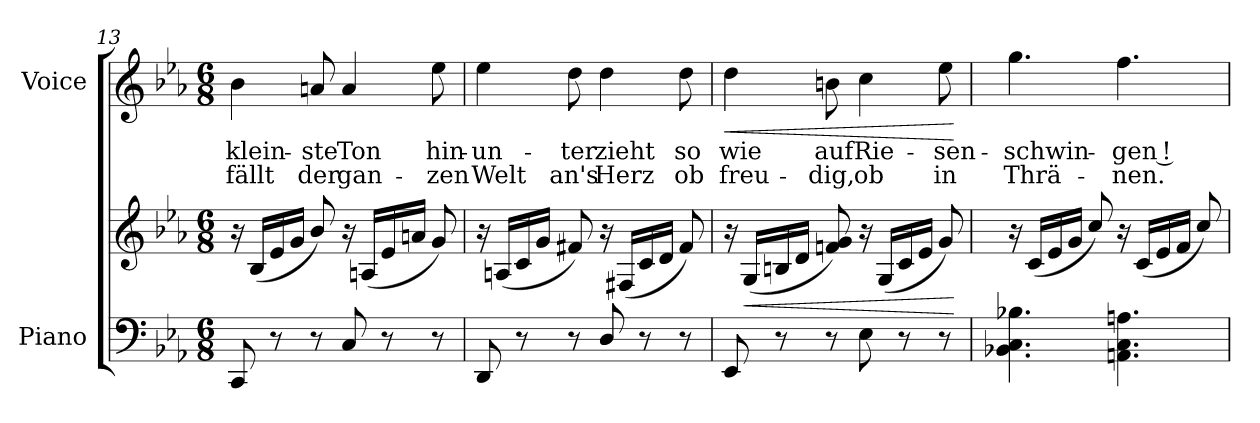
**kern	**kern	**dynam	**kern	**text	**text	**dynam
*part2	*part2	*part2	*part1	*part1	*part1	*part1
*staff3	*staff2	*staff2/3	*staff1	*staff1	*staff1	*staff1
*I"Piano	*	*	*I"Voice	*	*	*
*I'Pno	*	*	*	*	*	*
*clefF4	*clefG2	*	*clefG2	*	*	*
*k[b-e-a-]	*k[b-e-a-]	*	*k[b-e-a-]	*	*	*
*M6/8	*M6/8	*	*M6/8	*	*	*
=13	=13	=13	=13	=13	=13	=13
!	!	!	!	!LO:LY:b	!LO:LY:b	!
8CC/	16r	.	4b-\	klein-	fällt	.
.	(16B-/LL	.	.	.	.	.
8r	16e-/	.	.	.	.	.
.	16g/JJ	.	.	.	.	.
!	!	!	!	!LO:LY:b	!LO:LY:b	!
8r	8b-/)	.	8an/	-ste	der	.
!	!	!	!	!LO:LY:b	!LO:LY:b	!
8C/	16r	.	4a/	Ton	gan-	.
.	(16An/LL	.	.	.	.	.
8r	16e-/	.	.	.	.	.
.	16an/JJ	.	.	.	.	.
!	!	!	!	!LO:LY:b	!LO:LY:b	!
8r	8g/)	.	8ee-\	hin-	-zen	.
=14	=14	=14	=14	=14	=14	=14
!	!	!	!	!LO:LY:b	!LO:LY:b	!
8DD/	16r	.	4ee-\	-un-	Welt	.
.	(16An/LL	.	.	.	.	.
8r	16c/	.	.	.	.	.
.	16g/JJ	.	.	.	.	.
!	!	!	!	!LO:LY:b	!LO:LY:b	!
8r	8f#X/)	.	8dd\	-ter	an's	.
!	!	!	!	!LO:LY:b	!LO:LY:b	!
8D/	16r	.	4dd\	zieht	Herz	.
.	(16F#X/LL	.	.	.	.	.
8r	16c/	.	.	.	.	.
.	16d/JJ	.	.	.	.	.
!	!	!	!	!LO:LY:b	!LO:LY:b	!
8r	8f#/)	.	8dd\	so	ob	.
!!LO:LB:g=z
=15	=15	=15	=15	=15	=15	=15
!	!	!	!	!LO:LY:b	!LO:LY:b	!LO:HP:b
8EE-/	16r	.	4dd\	wie	freu-	<
!	!	!LO:HP:b	!	!	!	!
.	(16G/LL	<	.	.	.	.
8r	16Bn/	.	.	.	.	.
.	16d/JJ	.	.	.	.	.
!	!	!	!	!LO:LY:b	!LO:LY:b	!
8r	8fn/ 8g/)	.	8bn\	auf	-dig,	.
!	!	!	!	!LO:LY:b	!LO:LY:b	!
8E-\	16r	.	4cc\	Rie-	ob	.
.	(16G/LL	.	.	.	.	.
8r	16c/	.	.	.	.	.
.	16e-/JJ	.	.	.	.	.
!	!	!	!	!LO:LY:b	!LO:LY:b	!
8r	8g/)	.	8ee-\	-sen-	in	.
.	.	[	.	.	.	[
=16	=16	=16	=16	=16	=16	=16
!	!	!	!	!LO:LY:b	!LO:LY:b	!
4.BB-X\ 4.C\ 4.B-X\	16r	.	4.gg\	-schwin-	Thrä-	.
.	(16c/LL	.	.	.	.	.
.	16e-/	.	.	.	.	.
.	16g/JJ	.	.	.	.	.
.	8cc/)	.	.	.	.	.
!	!	!	!	!LO:LY:b	!LO:LY:b	!
4.AAn\ 4.C\ 4.An\	16r	.	4.ff\	-gen !	-nen.	.
.	(16c/LL	.	.	.	.	.
.	16e-/	.	.	.	.	.
.	16f/JJ	.	.	.	.	.
.	8cc/)	.	.	.	.	.
=	=	=	=	=	=	=
*-	*-	*-	*-	*-	*-	*-
